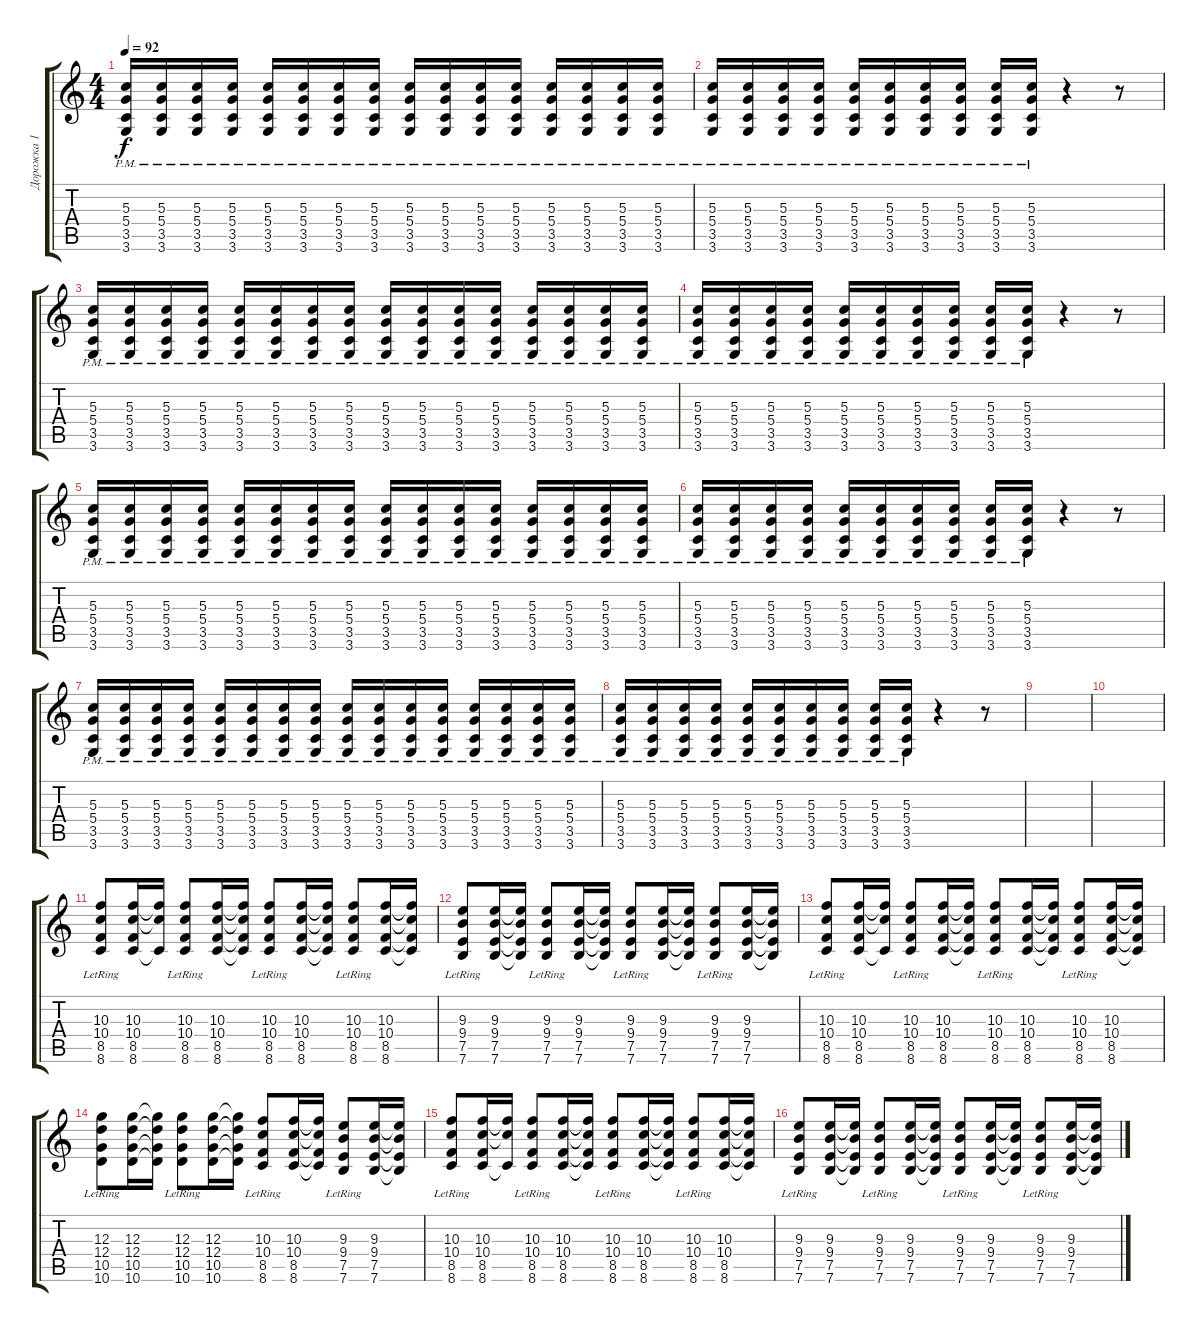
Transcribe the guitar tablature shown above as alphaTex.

\track ("Дорожка 1" "Дорожка 1") {instrument distortionguitar}
\staff {score tabs}
\tuning (E4 B3 G3 D3 A2 E2) {hide}
\ts (4 4)
\tempo 92
\clef g2
\ks c
(5.3{pm} 5.4{pm} 3.5{pm} 3.6{pm}).16{dy f} (5.3{pm} 5.4{pm} 3.5{pm} 3.6{pm}).16 (5.3{pm} 5.4{pm} 3.5{pm} 3.6{pm}).16 (5.3{pm} 5.4{pm} 3.5{pm} 3.6{pm}).16 (5.3{pm} 5.4{pm} 3.5{pm} 3.6{pm}).16 (5.3{pm} 5.4{pm} 3.5{pm} 3.6{pm}).16 (5.3{pm} 5.4{pm} 3.5{pm} 3.6{pm}).16 (5.3{pm} 5.4{pm} 3.5{pm} 3.6{pm}).16 (5.3{pm} 5.4{pm} 3.5{pm} 3.6{pm}).16 (5.3{pm} 5.4{pm} 3.5{pm} 3.6{pm}).16 (5.3{pm} 5.4{pm} 3.5{pm} 3.6{pm}).16 (5.3{pm} 5.4{pm} 3.5{pm} 3.6{pm}).16 (5.3{pm} 5.4{pm} 3.5{pm} 3.6{pm}).16 (5.3{pm} 5.4{pm} 3.5{pm} 3.6{pm}).16 (5.3{pm} 5.4{pm} 3.5{pm} 3.6{pm}).16 (5.3{pm} 5.4{pm} 3.5{pm} 3.6{pm}).16 |
(5.3{pm} 5.4{pm} 3.5{pm} 3.6{pm}).16 (5.3{pm} 5.4{pm} 3.5{pm} 3.6{pm}).16 (5.3{pm} 5.4{pm} 3.5{pm} 3.6{pm}).16 (5.3{pm} 5.4{pm} 3.5{pm} 3.6{pm}).16 (5.3{pm} 5.4{pm} 3.5{pm} 3.6{pm}).16 (5.3{pm} 5.4{pm} 3.5{pm} 3.6{pm}).16 (5.3{pm} 5.4{pm} 3.5{pm} 3.6{pm}).16 (5.3{pm} 5.4{pm} 3.5{pm} 3.6{pm}).16 (5.3{pm} 5.4{pm} 3.5{pm} 3.6{pm}).16 (5.3{pm} 5.4{pm} 3.5{pm} 3.6{pm}).16 r.4 r.8 |
(5.3{pm} 5.4{pm} 3.5{pm} 3.6{pm}).16 (5.3{pm} 5.4{pm} 3.5{pm} 3.6{pm}).16 (5.3{pm} 5.4{pm} 3.5{pm} 3.6{pm}).16 (5.3{pm} 5.4{pm} 3.5{pm} 3.6{pm}).16 (5.3{pm} 5.4{pm} 3.5{pm} 3.6{pm}).16 (5.3{pm} 5.4{pm} 3.5{pm} 3.6{pm}).16 (5.3{pm} 5.4{pm} 3.5{pm} 3.6{pm}).16 (5.3{pm} 5.4{pm} 3.5{pm} 3.6{pm}).16 (5.3{pm} 5.4{pm} 3.5{pm} 3.6{pm}).16 (5.3{pm} 5.4{pm} 3.5{pm} 3.6{pm}).16 (5.3{pm} 5.4{pm} 3.5{pm} 3.6{pm}).16 (5.3{pm} 5.4{pm} 3.5{pm} 3.6{pm}).16 (5.3{pm} 5.4{pm} 3.5{pm} 3.6{pm}).16 (5.3{pm} 5.4{pm} 3.5{pm} 3.6{pm}).16 (5.3{pm} 5.4{pm} 3.5{pm} 3.6{pm}).16 (5.3{pm} 5.4{pm} 3.5{pm} 3.6{pm}).16 |
(5.3{pm} 5.4{pm} 3.5{pm} 3.6{pm}).16 (5.3{pm} 5.4{pm} 3.5{pm} 3.6{pm}).16 (5.3{pm} 5.4{pm} 3.5{pm} 3.6{pm}).16 (5.3{pm} 5.4{pm} 3.5{pm} 3.6{pm}).16 (5.3{pm} 5.4{pm} 3.5{pm} 3.6{pm}).16 (5.3{pm} 5.4{pm} 3.5{pm} 3.6{pm}).16 (5.3{pm} 5.4{pm} 3.5{pm} 3.6{pm}).16 (5.3{pm} 5.4{pm} 3.5{pm} 3.6{pm}).16 (5.3{pm} 5.4{pm} 3.5{pm} 3.6{pm}).16 (5.3{pm} 5.4{pm} 3.5{pm} 3.6{pm}).16 r.4 r.8 |
(5.3{pm} 5.4{pm} 3.5{pm} 3.6{pm}).16 (5.3{pm} 5.4{pm} 3.5{pm} 3.6{pm}).16 (5.3{pm} 5.4{pm} 3.5{pm} 3.6{pm}).16 (5.3{pm} 5.4{pm} 3.5{pm} 3.6{pm}).16 (5.3{pm} 5.4{pm} 3.5{pm} 3.6{pm}).16 (5.3{pm} 5.4{pm} 3.5{pm} 3.6{pm}).16 (5.3{pm} 5.4{pm} 3.5{pm} 3.6{pm}).16 (5.3{pm} 5.4{pm} 3.5{pm} 3.6{pm}).16 (5.3{pm} 5.4{pm} 3.5{pm} 3.6{pm}).16 (5.3{pm} 5.4{pm} 3.5{pm} 3.6{pm}).16 (5.3{pm} 5.4{pm} 3.5{pm} 3.6{pm}).16 (5.3{pm} 5.4{pm} 3.5{pm} 3.6{pm}).16 (5.3{pm} 5.4{pm} 3.5{pm} 3.6{pm}).16 (5.3{pm} 5.4{pm} 3.5{pm} 3.6{pm}).16 (5.3{pm} 5.4{pm} 3.5{pm} 3.6{pm}).16 (5.3{pm} 5.4{pm} 3.5{pm} 3.6{pm}).16 |
(5.3{pm} 5.4{pm} 3.5{pm} 3.6{pm}).16 (5.3{pm} 5.4{pm} 3.5{pm} 3.6{pm}).16 (5.3{pm} 5.4{pm} 3.5{pm} 3.6{pm}).16 (5.3{pm} 5.4{pm} 3.5{pm} 3.6{pm}).16 (5.3{pm} 5.4{pm} 3.5{pm} 3.6{pm}).16 (5.3{pm} 5.4{pm} 3.5{pm} 3.6{pm}).16 (5.3{pm} 5.4{pm} 3.5{pm} 3.6{pm}).16 (5.3{pm} 5.4{pm} 3.5{pm} 3.6{pm}).16 (5.3{pm} 5.4{pm} 3.5{pm} 3.6{pm}).16 (5.3{pm} 5.4{pm} 3.5{pm} 3.6{pm}).16 r.4 r.8 |
(5.3{pm} 5.4{pm} 3.5{pm} 3.6{pm}).16 (5.3{pm} 5.4{pm} 3.5{pm} 3.6{pm}).16 (5.3{pm} 5.4{pm} 3.5{pm} 3.6{pm}).16 (5.3{pm} 5.4{pm} 3.5{pm} 3.6{pm}).16 (5.3{pm} 5.4{pm} 3.5{pm} 3.6{pm}).16 (5.3{pm} 5.4{pm} 3.5{pm} 3.6{pm}).16 (5.3{pm} 5.4{pm} 3.5{pm} 3.6{pm}).16 (5.3{pm} 5.4{pm} 3.5{pm} 3.6{pm}).16 (5.3{pm} 5.4{pm} 3.5{pm} 3.6{pm}).16 (5.3{pm} 5.4{pm} 3.5{pm} 3.6{pm}).16 (5.3{pm} 5.4{pm} 3.5{pm} 3.6{pm}).16 (5.3{pm} 5.4{pm} 3.5{pm} 3.6{pm}).16 (5.3{pm} 5.4{pm} 3.5{pm} 3.6{pm}).16 (5.3{pm} 5.4{pm} 3.5{pm} 3.6{pm}).16 (5.3{pm} 5.4{pm} 3.5{pm} 3.6{pm}).16 (5.3{pm} 5.4{pm} 3.5{pm} 3.6{pm}).16 |
(5.3{pm} 5.4{pm} 3.5{pm} 3.6{pm}).16 (5.3{pm} 5.4{pm} 3.5{pm} 3.6{pm}).16 (5.3{pm} 5.4{pm} 3.5{pm} 3.6{pm}).16 (5.3{pm} 5.4{pm} 3.5{pm} 3.6{pm}).16 (5.3{pm} 5.4{pm} 3.5{pm} 3.6{pm}).16 (5.3{pm} 5.4{pm} 3.5{pm} 3.6{pm}).16 (5.3{pm} 5.4{pm} 3.5{pm} 3.6{pm}).16 (5.3{pm} 5.4{pm} 3.5{pm} 3.6{pm}).16 (5.3{pm} 5.4{pm} 3.5{pm} 3.6{pm}).16 (5.3{pm} 5.4{pm} 3.5{pm} 3.6{pm}).16 r.4 r.8 |
|
|
(10.3{lr} 10.4{lr} 8.5{lr} 8.6{lr}).8 (10.3 10.4 8.5 8.6).16 (10.3{t} 10.4{t} 8.6{t}).16 (10.3{lr} 10.4{lr} 8.5{lr} 8.6{lr}).8 (10.3 10.4 8.5 8.6).16 (10.3{t} 10.4{t} 8.5{t} 8.6{t}).16 (10.3{lr} 10.4{lr} 8.5{lr} 8.6{lr}).8 (10.3 10.4 8.5 8.6).16 (10.3{t} 10.4{t} 8.5{t} 8.6{t}).16 (10.3{lr} 10.4{lr} 8.5{lr} 8.6{lr}).8 (10.3 10.4 8.5 8.6).16 (10.3{t} 10.4{t} 8.5{t} 8.6{t}).16 |
(9.3{lr} 9.4{lr} 7.5{lr} 7.6{lr}).8 (9.3 9.4 7.5 7.6).16 (9.3{t} 9.4{t} 7.5{t} 7.6{t}).16 (9.3{lr} 9.4{lr} 7.5{lr} 7.6{lr}).8 (9.3 9.4 7.5 7.6).16 (9.3{t} 9.4{t} 7.5{t} 7.6{t}).16 (9.3{lr} 9.4{lr} 7.5{lr} 7.6{lr}).8 (9.3 9.4 7.5 7.6).16 (9.3{t} 9.4{t} 7.5{t} 7.6{t}).16 (9.3{lr} 9.4{lr} 7.5{lr} 7.6{lr}).8 (9.3 9.4 7.5 7.6).16 (9.3{t} 9.4{t} 7.5{t} 7.6{t}).16 |
(10.3{lr} 10.4{lr} 8.5{lr} 8.6{lr}).8 (10.3 10.4 8.5 8.6).16 (10.3{t} 10.4{t} 8.6{t}).16 (10.3{lr} 10.4{lr} 8.5{lr} 8.6{lr}).8 (10.3 10.4 8.5 8.6).16 (10.3{t} 10.4{t} 8.5{t} 8.6{t}).16 (10.3{lr} 10.4{lr} 8.5{lr} 8.6{lr}).8 (10.3 10.4 8.5 8.6).16 (10.3{t} 10.4{t} 8.5{t} 8.6{t}).16 (10.3{lr} 10.4{lr} 8.5{lr} 8.6{lr}).8 (10.3 10.4 8.5 8.6).16 (10.3{t} 10.4{t} 8.5{t} 8.6{t}).16 |
(12.3{lr} 12.4{lr} 10.5{lr} 10.6{lr}).8 (12.3 12.4 10.5 10.6).16 (12.3{t} 12.4{t} 10.5{t} 10.6{t}).16 (12.3{lr} 12.4{lr} 10.5{lr} 10.6{lr}).8 (12.3 12.4 10.5 10.6).16 (12.3{t} 12.4{t} 10.5{t} 10.6{t}).16 (10.3{lr} 10.4{lr} 8.5{lr} 8.6{lr}).8 (10.3 10.4 8.5 8.6).16 (10.3{t} 10.4{t} 8.5{t} 8.6{t}).16 (9.3{lr} 9.4{lr} 7.5{lr} 7.6{lr}).8 (9.3 9.4 7.5 7.6).16 (9.3{t} 9.4{t} 7.5{t} 7.6{t}).16 |
(10.3{lr} 10.4{lr} 8.5{lr} 8.6{lr}).8 (10.3 10.4 8.5 8.6).16 (10.3{t} 10.4{t} 8.6{t}).16 (10.3{lr} 10.4{lr} 8.5{lr} 8.6{lr}).8 (10.3 10.4 8.5 8.6).16 (10.3{t} 10.4{t} 8.5{t} 8.6{t}).16 (10.3{lr} 10.4{lr} 8.5{lr} 8.6{lr}).8 (10.3 10.4 8.5 8.6).16 (10.3{t} 10.4{t} 8.5{t} 8.6{t}).16 (10.3{lr} 10.4{lr} 8.5{lr} 8.6{lr}).8 (10.3 10.4 8.5 8.6).16 (10.3{t} 10.4{t} 8.5{t} 8.6{t}).16 |
(9.3{lr} 9.4{lr} 7.5{lr} 7.6{lr}).8 (9.3 9.4 7.5 7.6).16 (9.3{t} 9.4{t} 7.5{t} 7.6{t}).16 (9.3{lr} 9.4{lr} 7.5{lr} 7.6{lr}).8 (9.3 9.4 7.5 7.6).16 (9.3{t} 9.4{t} 7.5{t} 7.6{t}).16 (9.3{lr} 9.4{lr} 7.5{lr} 7.6{lr}).8 (9.3 9.4 7.5 7.6).16 (9.3{t} 9.4{t} 7.5{t} 7.6{t}).16 (9.3{lr} 9.4{lr} 7.5{lr} 7.6{lr}).8 (9.3 9.4 7.5 7.6).16 (9.3{t} 9.4{t} 7.5{t} 7.6{t}).16
